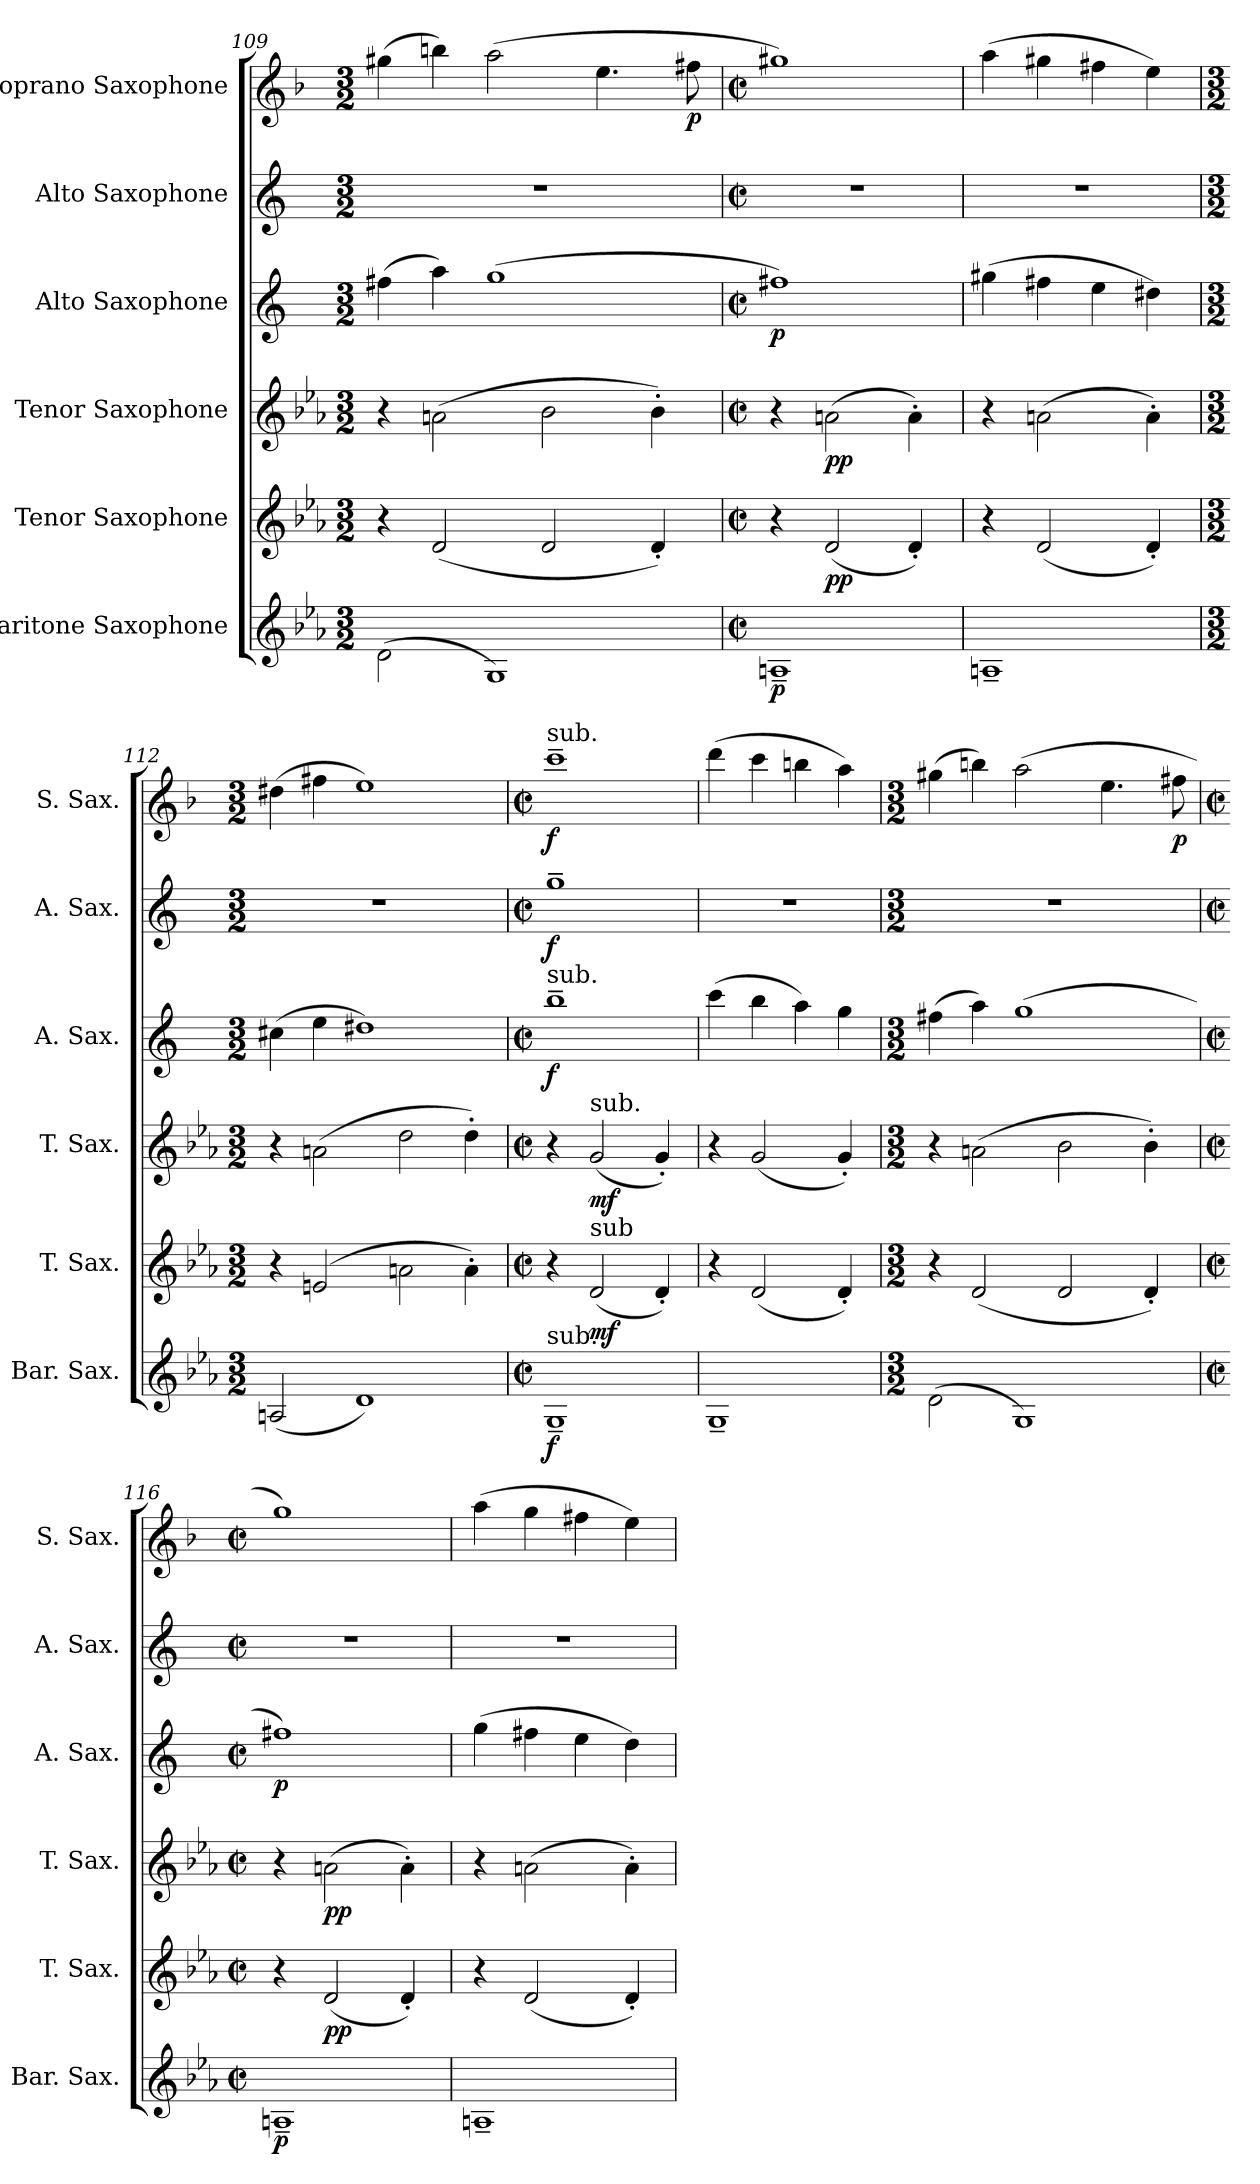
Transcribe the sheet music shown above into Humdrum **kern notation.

**kern	**dynam	**kern	**dynam	**kern	**dynam	**kern	**dynam	**kern	**dynam	**kern	**dynam
*part6	*part6	*part5	*part5	*part4	*part4	*part3	*part3	*part2	*part2	*part1	*part1
*staff6	*staff6	*staff5	*staff5	*staff4	*staff4	*staff3	*staff3	*staff2	*staff2	*staff1	*staff1
*I"Baritone Saxophone	*	*I"Tenor Saxophone	*	*I"Tenor Saxophone	*	*I"Alto Saxophone	*	*I"Alto Saxophone	*	*I"Soprano Saxophone	*
*I'Bar. Sax.	*	*I'T. Sax.	*	*I'T. Sax.	*	*I'A. Sax.	*	*I'A. Sax.	*	*I'S. Sax.	*
*clefG2	*	*clefG2	*	*clefG2	*	*clefG2	*	*clefG2	*	*clefG2	*
*ITrd12c21	*	*ITrd8c14	*	*ITrd8c14	*	*ITrd5c9	*	*ITrd5c9	*	*ITrd1c2	*
*k[b-e-a-]	*	*k[b-e-a-]	*	*k[b-e-a-]	*	*k[b-e-a-]	*	*k[b-e-a-]	*	*k[b-e-a-]	*
*M3/2	*	*M3/2	*	*M3/2	*	*M3/2	*	*M3/2	*	*M3/2	*
=109	=109	=109	=109	=109	=109	=109	=109	=109	=109	=109	=109
(>2D\	.	4r	.	4r	.	(>4an\	.	1.r	.	(>4ff#X\	.
.	.	(<2D/	.	(>2An\	.	4cc\)	.	.	.	4aan\)	.
1GG)	.	.	.	.	.	(>1b-	.	.	.	(>2gg\	.
.	.	2D/	.	2B-\	.	.	.	.	.	.	.
.	.	.	.	.	.	.	.	.	.	4.dd\	.
.	.	4D'/)	.	4B-'\)	.	.	.	.	.	.	.
!	!	!	!	!	!	!	!	!	!	!	!LO:DY:b
.	.	.	.	.	.	.	.	.	.	8een\	p
=110	=110	=110	=110	=110	=110	=110	=110	=110	=110	=110	=110
*M2/2	*	*M2/2	*	*M2/2	*	*M2/2	*	*M2/2	*	*M2/2	*
*met(c|)	*	*met(c|)	*	*met(c|)	*	*met(c|)	*	*met(c|)	*	*met(c|)	*
!	!LO:DY:b	!	!	!	!	!	!LO:DY:b	!	!	!	!
1AAn~	p	4r	.	4r	.	1an)	p	1r	.	1ff#X)	.
!	!	!	!LO:DY:b	!	!LO:DY:b	!	!	!	!	!	!
.	.	(<2D/	pp	(>2An\	pp	.	.	.	.	.	.
.	.	4D'/)	.	4A'\)	.	.	.	.	.	.	.
=111	=111	=111	=111	=111	=111	=111	=111	=111	=111	=111	=111
1AAn~	.	4r	.	4r	.	(>4bn\	.	1r	.	(>4gg\	.
.	.	(<2D/	.	(>2An\	.	4an\	.	.	.	4ff#X\	.
.	.	.	.	.	.	4g\	.	.	.	4een\	.
.	.	4D'/)	.	4A'\)	.	4f#X\)	.	.	.	4dd\)	.
=112	=112	=112	=112	=112	=112	=112	=112	=112	=112	=112	=112
*M3/2	*	*M3/2	*	*M3/2	*	*M3/2	*	*M3/2	*	*M3/2	*
(>2AAn/	.	4r	.	4r	.	(>4en\	.	1.r	.	(>4cc#X\	.
.	.	(>2En/	.	(>2An\	.	4g\	.	.	.	4een\	.
1D)	.	.	.	.	.	1f#X)	.	.	.	1dd)	.
.	.	2An\	.	2d\	.	.	.	.	.	.	.
.	.	4A'\)	.	4d'\)	.	.	.	.	.	.	.
!!LO:PB:g=z
=113	=113	=113	=113	=113	=113	=113	=113	=113	=113	=113	=113
*M2/2	*	*M2/2	*	*M2/2	*	*M2/2	*	*M2/2	*	*M2/2	*
*met(c|)	*	*met(c|)	*	*met(c|)	*	*met(c|)	*	*met(c|)	*	*met(c|)	*
!	!	!	!	!	!	!	!	!	!	!LO:TX:a:t=sub.	!
!	!	!	!	!	!	!LO:TX:a:t=sub.	!	!	!	!	!
!LO:TX:a:t=sub.	!	!	!	!	!	!	!	!	!	!	!
!	!LO:DY:b	!	!	!	!	!	!LO:DY:b	!	!LO:DY:b	!	!LO:DY:b
1GG~	f	4r	.	4r	.	1dd~	f	1b-~	f	1bb-~	f
!	!	!	!	!LO:TX:a:t=sub.	!	!	!	!	!	!	!
!	!	!LO:TX:a:t=sub	!	!	!	!	!	!	!	!	!
!	!	!	!LO:DY:b	!	!LO:DY:b	!	!	!	!	!	!
.	.	(<2D/	mf	(<2G/	mf	.	.	.	.	.	.
.	.	4D'/)	.	4G'/)	.	.	.	.	.	.	.
=114	=114	=114	=114	=114	=114	=114	=114	=114	=114	=114	=114
1GG~	.	4r	.	4r	.	(>4ee-\	.	1r	.	(>4ccc\	.
.	.	(<2D/	.	(<2G/	.	4dd\	.	.	.	4bb-\	.
.	.	.	.	.	.	4cc\)	.	.	.	4aan\	.
.	.	4D'/)	.	4G'/)	.	4b-\	.	.	.	4gg\)	.
=115	=115	=115	=115	=115	=115	=115	=115	=115	=115	=115	=115
*M3/2	*	*M3/2	*	*M3/2	*	*M3/2	*	*M3/2	*	*M3/2	*
(>2D\	.	4r	.	4r	.	(>4an\	.	1.r	.	(>4ff#X\	.
.	.	(<2D/	.	(>2An\	.	4cc\)	.	.	.	4aan\)	.
1GG)	.	.	.	.	.	(>1b-	.	.	.	(>2gg\	.
.	.	2D/	.	2B-\	.	.	.	.	.	.	.
.	.	.	.	.	.	.	.	.	.	4.dd\	.
.	.	4D'/)	.	4B-'\)	.	.	.	.	.	.	.
!	!	!	!	!	!	!	!	!	!	!	!LO:DY:b
.	.	.	.	.	.	.	.	.	.	8een\	p
=116	=116	=116	=116	=116	=116	=116	=116	=116	=116	=116	=116
*M2/2	*	*M2/2	*	*M2/2	*	*M2/2	*	*M2/2	*	*M2/2	*
*met(c|)	*	*met(c|)	*	*met(c|)	*	*met(c|)	*	*met(c|)	*	*met(c|)	*
!	!LO:DY:b	!	!	!	!	!	!LO:DY:b	!	!	!	!
1AAn~	p	4r	.	4r	.	1an)	p	1r	.	1ff)	.
!	!	!	!LO:DY:b	!	!LO:DY:b	!	!	!	!	!	!
.	.	(<2D/	pp	(>2An\	pp	.	.	.	.	.	.
.	.	4D'/)	.	4A'\)	.	.	.	.	.	.	.
=117	=117	=117	=117	=117	=117	=117	=117	=117	=117	=117	=117
1AAn~	.	4r	.	4r	.	(>4b-\	.	1r	.	(>4gg\	.
.	.	(<2D/	.	(>2An\	.	4an\	.	.	.	4ff\	.
.	.	.	.	.	.	4g\	.	.	.	4een\	.
.	.	4D'/)	.	4A'\)	.	4f\)	.	.	.	4dd\)	.
=	=	=	=	=	=	=	=	=	=	=	=
*-	*-	*-	*-	*-	*-	*-	*-	*-	*-	*-	*-
